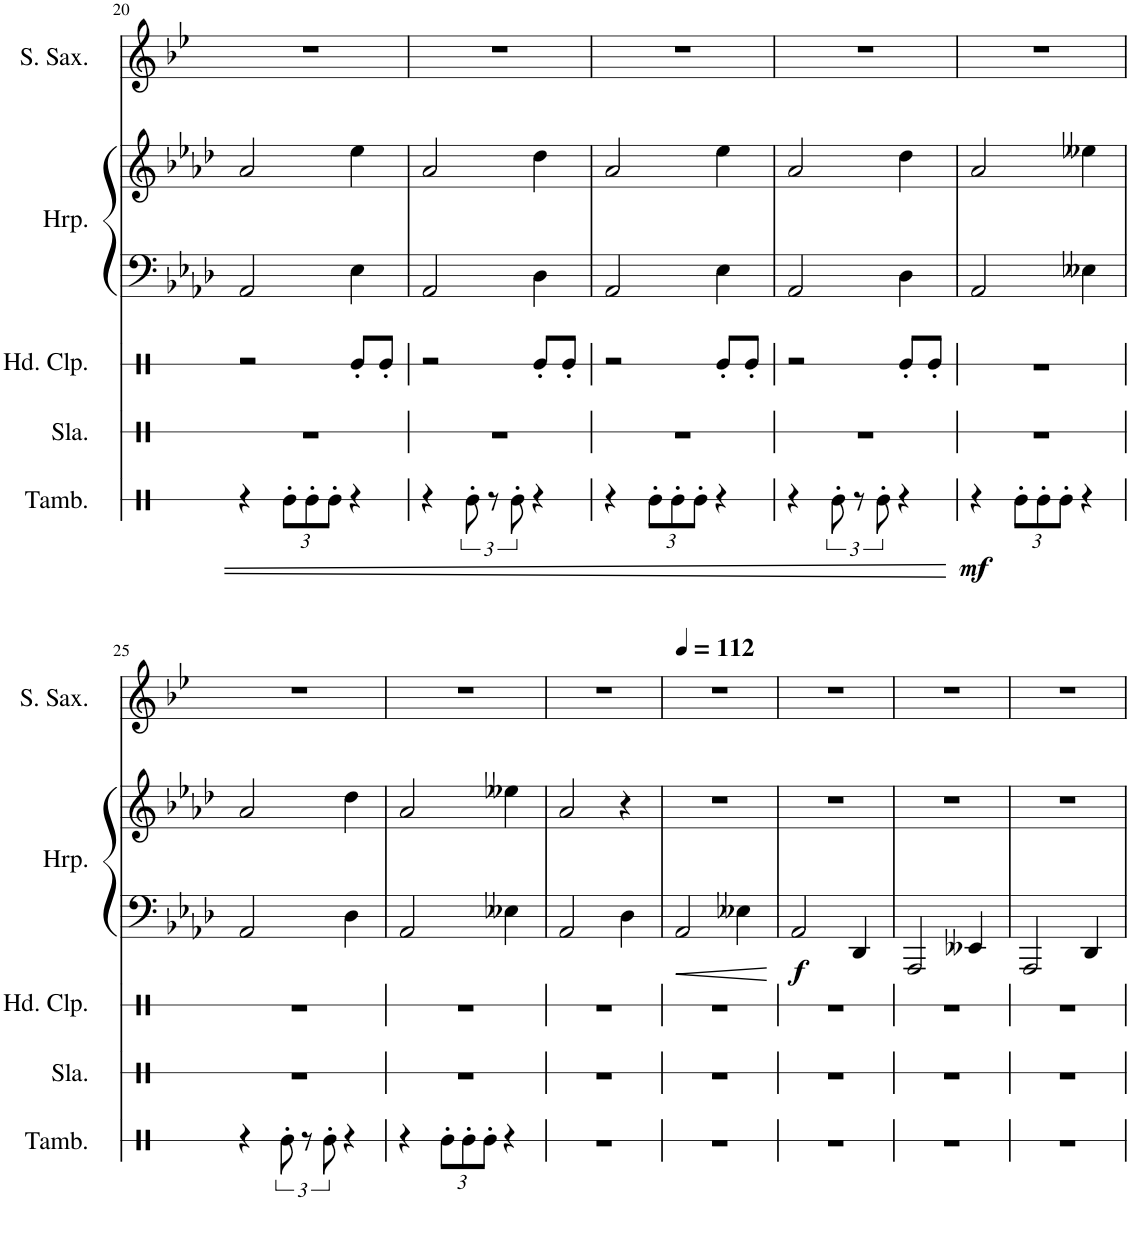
**kern	**dynam	**kern	**kern	**kern	**kern	**dynam	**kern
*part5	*part5	*part4	*part3	*part2	*part2	*part2	*part1
*staff6	*staff6	*staff5	*staff4	*staff3	*staff2	*staff2/3	*staff1
*I"Tambourine	*	*I"Slap	*I"Hand Clap	*I"Harp	*	*	*I"Soprano Saxophone
*I'Tamb.	*	*I'Sla.	*I'Hd. Clp.	*I'Hrp.	*	*	*I'S. Sax.
!!LO:PB:g=z
*clefX	*	*clefX	*clefX	*clefF4	*clefG2	*	*clefG2
*	*	*	*	*	*	*	*Trd1c2
*k[]	*	*k[]	*k[]	*k[b-e-a-d-]	*k[b-e-a-d-]	*	*k[b-e-]
*M3/4	*	*M3/4	*M3/4	*M3/4	*M3/4	*	*M3/4
=20	=20	=20	=20	=20	=20	=20	=20
4r	.	2.r	2r	2AA-/	2a-/	.	2.r
*Xbrackettup	*	*	*	*	*	*	*
12Re'\L	.	.	.	.	.	.	.
12Re'\	.	.	.	.	.	.	.
12Re'\J	.	.	.	.	.	.	.
4r	.	.	8Re'/L	4E-\	4ee-\	.	.
.	.	.	8Re'/J	.	.	.	.
=21	=21	=21	=21	=21	=21	=21	=21
4r	.	2.r	2r	2AA-/	2a-/	.	2.r
*brackettup	*	*	*	*	*	*	*
12Re'\	.	.	.	.	.	.	.
12r	.	.	.	.	.	.	.
12Re'\	.	.	.	.	.	.	.
4r	.	.	8Re'/L	4D-\	4dd-\	.	.
.	.	.	8Re'/J	.	.	.	.
=22	=22	=22	=22	=22	=22	=22	=22
4r	.	2.r	2r	2AA-/	2a-/	.	2.r
*Xbrackettup	*	*	*	*	*	*	*
12Re'\L	.	.	.	.	.	.	.
12Re'\	.	.	.	.	.	.	.
12Re'\J	.	.	.	.	.	.	.
4r	.	.	8Re'/L	4E-\	4ee-\	.	.
.	.	.	8Re'/J	.	.	.	.
=23	=23	=23	=23	=23	=23	=23	=23
4r	.	2.r	2r	2AA-/	2a-/	.	2.r
*brackettup	*	*	*	*	*	*	*
12Re'\	.	.	.	.	.	.	.
12r	.	.	.	.	.	.	.
12Re'\	.	.	.	.	.	.	.
4r	.	.	8Re'/L	4D-\	4dd-\	.	.
.	.	.	8Re'/J	.	.	.	.
=24	=24	=24	=24	=24	=24	=24	=24
!	!LO:DY:b	!	!	!	!	!	!
4r	mf	2.r	2.r	2AA-/	2a-/	.	2.r
*Xbrackettup	*	*	*	*	*	*	*
12Re'\L	.	.	.	.	.	.	.
12Re'\	.	.	.	.	.	.	.
12Re'\J	.	.	.	.	.	.	.
4r	.	.	.	4E--X\	4ee--X\	.	.
!!LO:LB:g=z
=25	=25	=25	=25	=25	=25	=25	=25
4r	.	2.r	2.r	2AA-/	2a-/	.	2.r
*brackettup	*	*	*	*	*	*	*
12Re'\	.	.	.	.	.	.	.
12r	.	.	.	.	.	.	.
12Re'\	.	.	.	.	.	.	.
4r	.	.	.	4D-\	4dd-\	.	.
=26	=26	=26	=26	=26	=26	=26	=26
4r	.	2.r	2.r	2AA-/	2a-/	.	2.r
*Xbrackettup	*	*	*	*	*	*	*
12Re'\L	.	.	.	.	.	.	.
12Re'\	.	.	.	.	.	.	.
12Re'\J	.	.	.	.	.	.	.
4r	.	.	.	4E--X\	4ee--X\	.	.
=27	=27	=27	=27	=27	=27	=27	=27
2.r	.	2.r	2.r	2AA-/	2a-/	.	2.r
.	.	.	.	4D-\	4r	.	.
=28	=28	=28	=28	=28	=28	=28	=28
*	*	*	*	*	*	*	*MM112
2.r	.	2.r	2.r	2AA-/	2.r	.	2.r
.	.	.	.	4E--X\	.	.	.
=29	=29	=29	=29	=29	=29	=29	=29
!	!	!	!	!	!	!LO:DY:b=2	!
2.r	.	2.r	2.r	2AA-/	2.r	f	2.r
.	.	.	.	4DD-/	.	.	.
=30	=30	=30	=30	=30	=30	=30	=30
2.r	.	2.r	2.r	2AAA-/	2.r	.	2.r
.	.	.	.	4EE--X/	.	.	.
=31	=31	=31	=31	=31	=31	=31	=31
2.r	.	2.r	2.r	2AAA-/	2.r	.	2.r
.	.	.	.	4DD-/	.	.	.
=	=	=	=	=	=	=	=
*-	*-	*-	*-	*-	*-	*-	*-
